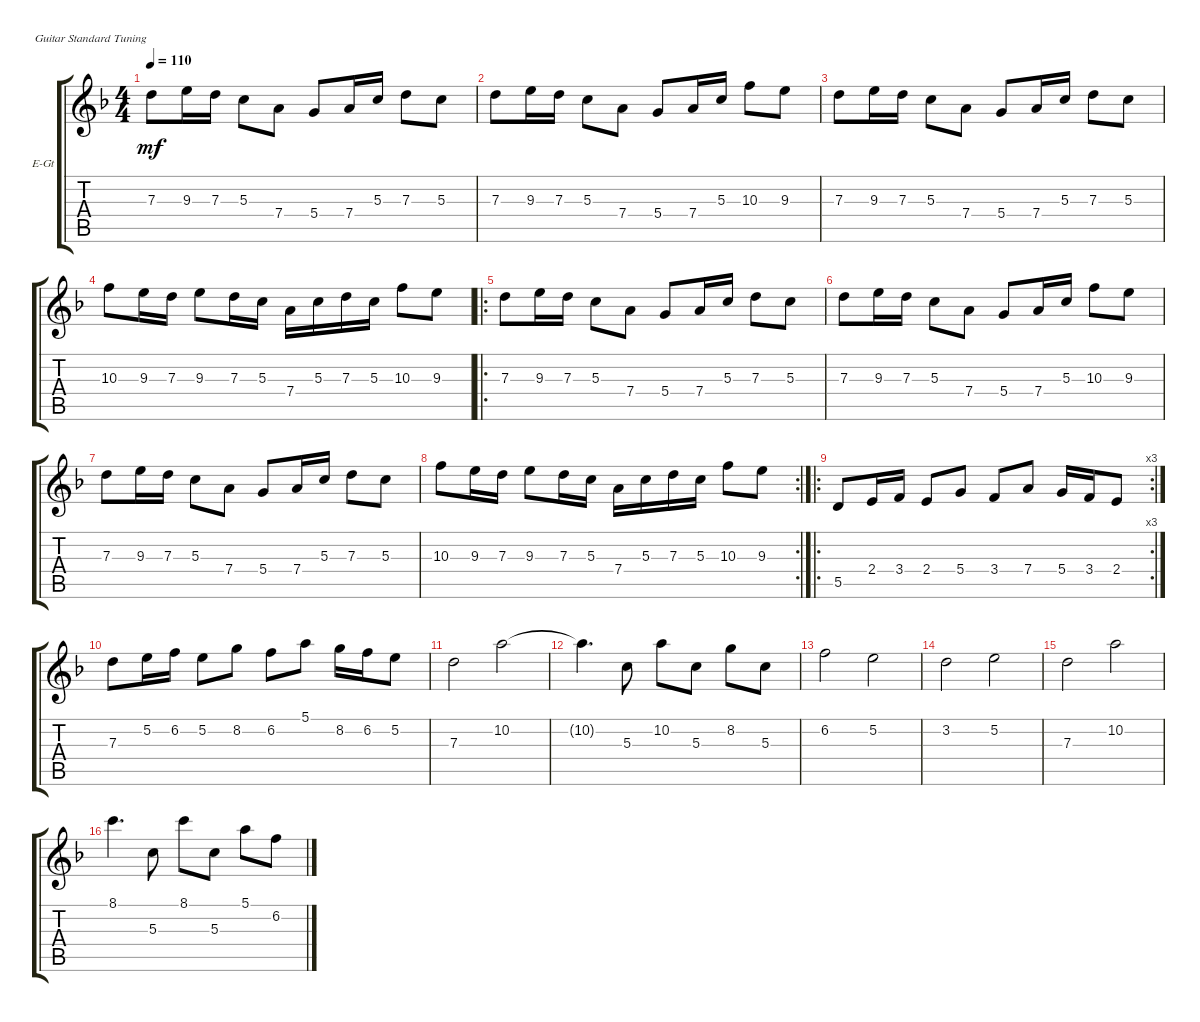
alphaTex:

\defaultSystemsLayout 4
\bracketExtendMode groupsimilarinstruments
\firstSystemTrackNameOrientation horizontal
\otherSystemsTrackNameOrientation horizontal
\track ("Electric Guitar" "E-Gt") {instrument overdrivenguitar}
\staff {score tabs}
\tuning (E4 B3 G3 D3 A2 E2)
\ts (4 4)
\tempo 110
\clef g2
\ks dminor
7.3.8{dy mf instrument overdrivenguitar} 9.3.16 7.3.16 5.3.8 7.4.8 5.4.8 7.4.16 5.3.16 7.3.8 5.3.8 |
7.3.8 9.3.16 7.3.16 5.3.8 7.4.8 5.4.8 7.4.16 5.3.16 10.3.8 9.3.8 |
7.3.8 9.3.16 7.3.16 5.3.8 7.4.8 5.4.8 7.4.16 5.3.16 7.3.8 5.3.8 |
10.3.8 9.3.16 7.3.16 9.3.8 7.3.16 5.3.16 7.4.16 5.3.16 7.3.16 5.3.16 10.3.8 9.3.8 |
\ro
7.3.8 9.3.16 7.3.16 5.3.8 7.4.8 5.4.8 7.4.16 5.3.16 7.3.8 5.3.8 |
7.3.8 9.3.16 7.3.16 5.3.8 7.4.8 5.4.8 7.4.16 5.3.16 10.3.8 9.3.8 |
7.3.8 9.3.16 7.3.16 5.3.8 7.4.8 5.4.8 7.4.16 5.3.16 7.3.8 5.3.8 |
\rc 2
10.3.8 9.3.16 7.3.16 9.3.8 7.3.16 5.3.16 7.4.16 5.3.16 7.3.16 5.3.16 10.3.8 9.3.8 |
\ro
\rc 3
5.5.8 2.4.16 3.4.16 2.4.8 5.4.8 3.4.8 7.4.8 5.4.16 3.4.16 2.4.8 |
7.3.8 5.2.16 6.2.16 5.2.8 8.2.8 6.2.8 5.1.8 8.2.16 6.2.16 5.2.8 |
7.3.2 10.2.2 |
10.2{t}.4{d} 5.3.8 10.2.8 5.3.8 8.2.8 5.3.8 |
6.2.2 5.2.2 |
3.2.2 5.2.2 |
7.3.2 10.2.2 |
8.1.4{d} 5.3.8 8.1.8 5.3.8 5.1.8 6.2{sl}.8
